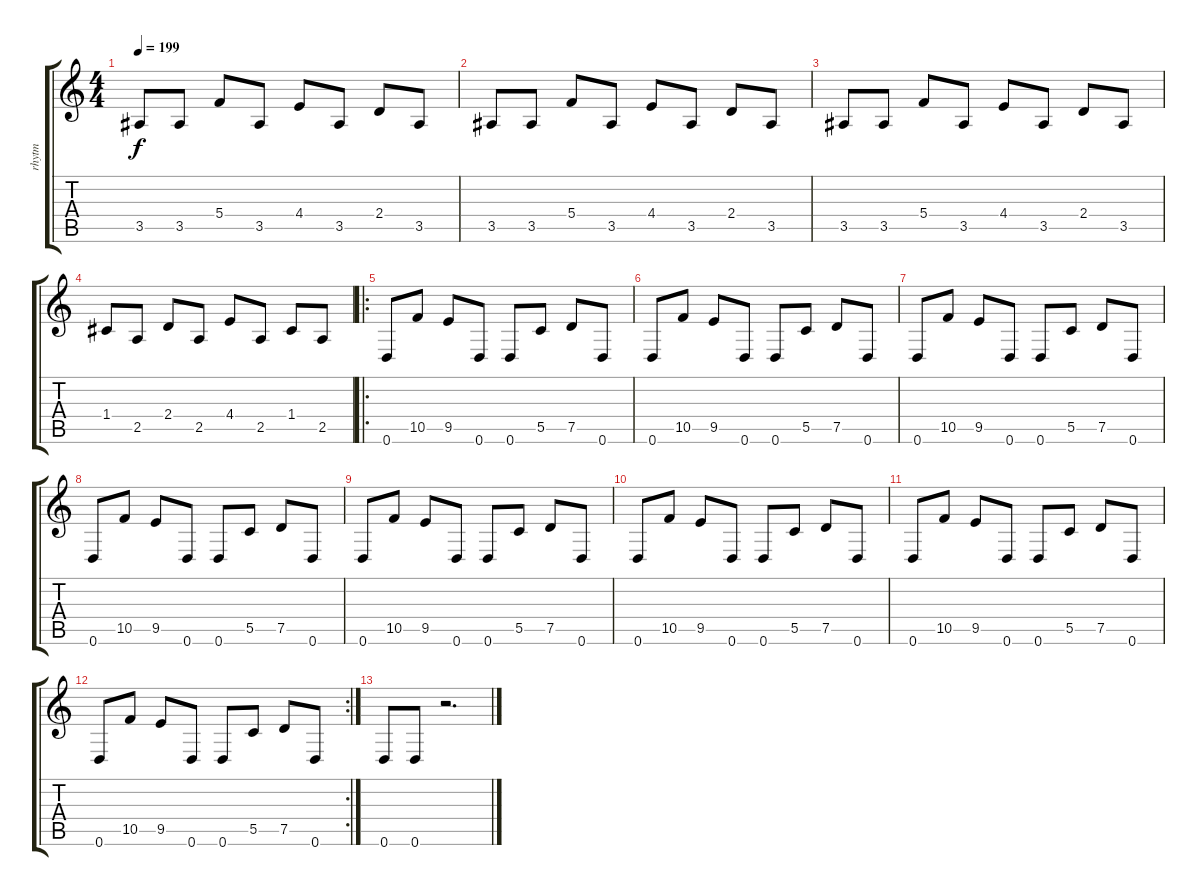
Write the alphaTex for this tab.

\track ("rhytm" "rhytm") {instrument distortionguitar}
\staff {score tabs}
\tuning (D4 A3 F3 C3 G2 D2) {hide}
\ts (4 4)
\tempo 199
\clef g2
\ks c
3.5.8{dy f} 3.5.8 5.4.8 3.5.8 4.4.8 3.5.8 2.4.8 3.5.8 |
3.5.8 3.5.8 5.4.8 3.5.8 4.4.8 3.5.8 2.4.8 3.5.8 |
3.5.8 3.5.8 5.4.8 3.5.8 4.4.8 3.5.8 2.4.8 3.5.8 |
1.4.8 2.5.8 2.4.8 2.5.8 4.4.8 2.5.8 1.4.8 2.5.8 |
\ro
0.6.8 10.5.8 9.5.8 0.6.8 0.6.8 5.5.8 7.5.8 0.6.8 |
0.6.8 10.5.8 9.5.8 0.6.8 0.6.8 5.5.8 7.5.8 0.6.8 |
0.6.8 10.5.8 9.5.8 0.6.8 0.6.8 5.5.8 7.5.8 0.6.8 |
0.6.8 10.5.8 9.5.8 0.6.8 0.6.8 5.5.8 7.5.8 0.6.8 |
0.6.8 10.5.8 9.5.8 0.6.8 0.6.8 5.5.8 7.5.8 0.6.8 |
0.6.8 10.5.8 9.5.8 0.6.8 0.6.8 5.5.8 7.5.8 0.6.8 |
0.6.8 10.5.8 9.5.8 0.6.8 0.6.8 5.5.8 7.5.8 0.6.8 |
\rc 2
0.6.8 10.5.8 9.5.8 0.6.8 0.6.8 5.5.8 7.5.8 0.6.8 |
0.6.8 0.6.8 r.2{d}
